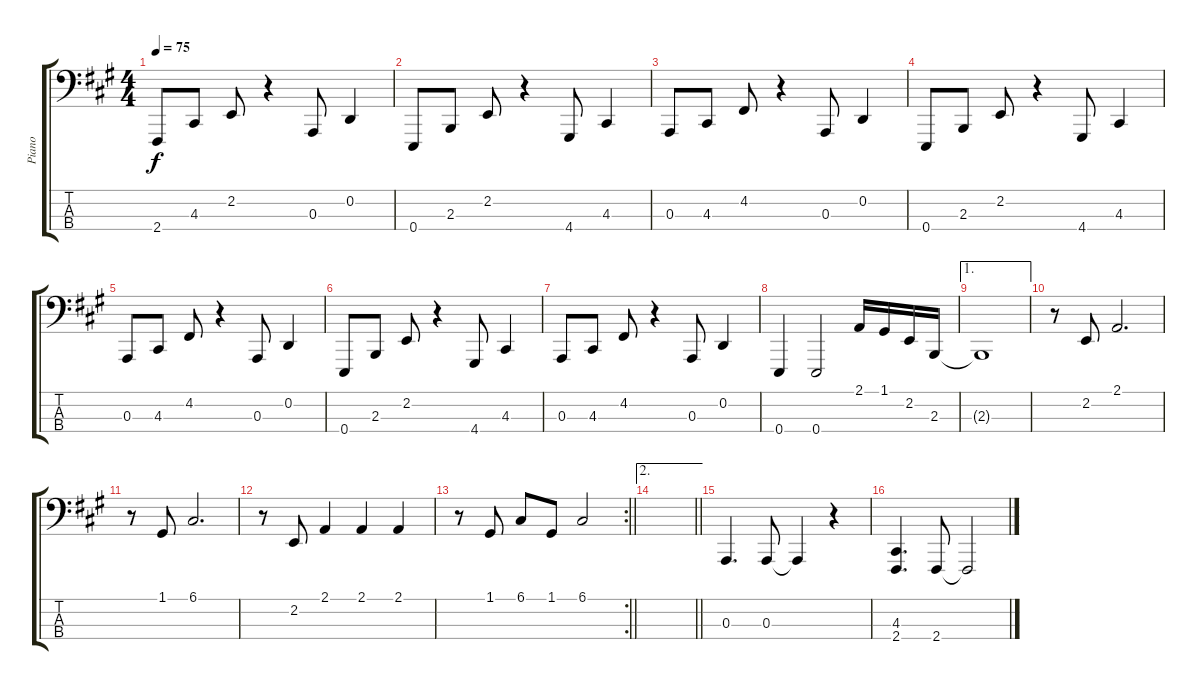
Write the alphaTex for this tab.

\track ("Piano " "Piano ") {instrument acousticgrandpiano}
\staff {score tabs}
\tuning (G2 D2 A1 E1) {hide}
\ts (4 4)
\tempo 75
\clef f4
\ks a
2.4.8{dy f} 4.3.8 2.2.8 r.4 0.3.8 0.2.4 |
0.4.8 2.3.8 2.2.8 r.4 4.4.8 4.3.4 |
0.3.8 4.3.8 4.2.8 r.4 0.3.8 0.2.4 |
0.4.8 2.3.8 2.2.8 r.4 4.4.8 4.3.4 |
0.3.8 4.3.8 4.2.8 r.4 0.3.8 0.2.4 |
0.4.8 2.3.8 2.2.8 r.4 4.4.8 4.3.4 |
0.3.8 4.3.8 4.2.8 r.4 0.3.8 0.2.4 |
0.4.4 0.4.2 2.1.16 1.1.16 2.2.16 2.3.16 |
\ae 1
2.3{t}.1 |
r.8 2.2.8 2.1.2{d} |
r.8 1.1.8 6.1.2{d} |
r.8 2.2.8 2.1.4 2.1.4 2.1.4 |
\rc 2
\barLineRight lightlight
r.8 1.1.8 6.1.8 1.1.8 6.1.2 |
\ae 2
\barLineRight lightlight
|
0.3.4{d} 0.3.8 0.3{t}.4 r.4 |
(4.3 2.4).4{d} 2.4.8 2.4{t}.2
